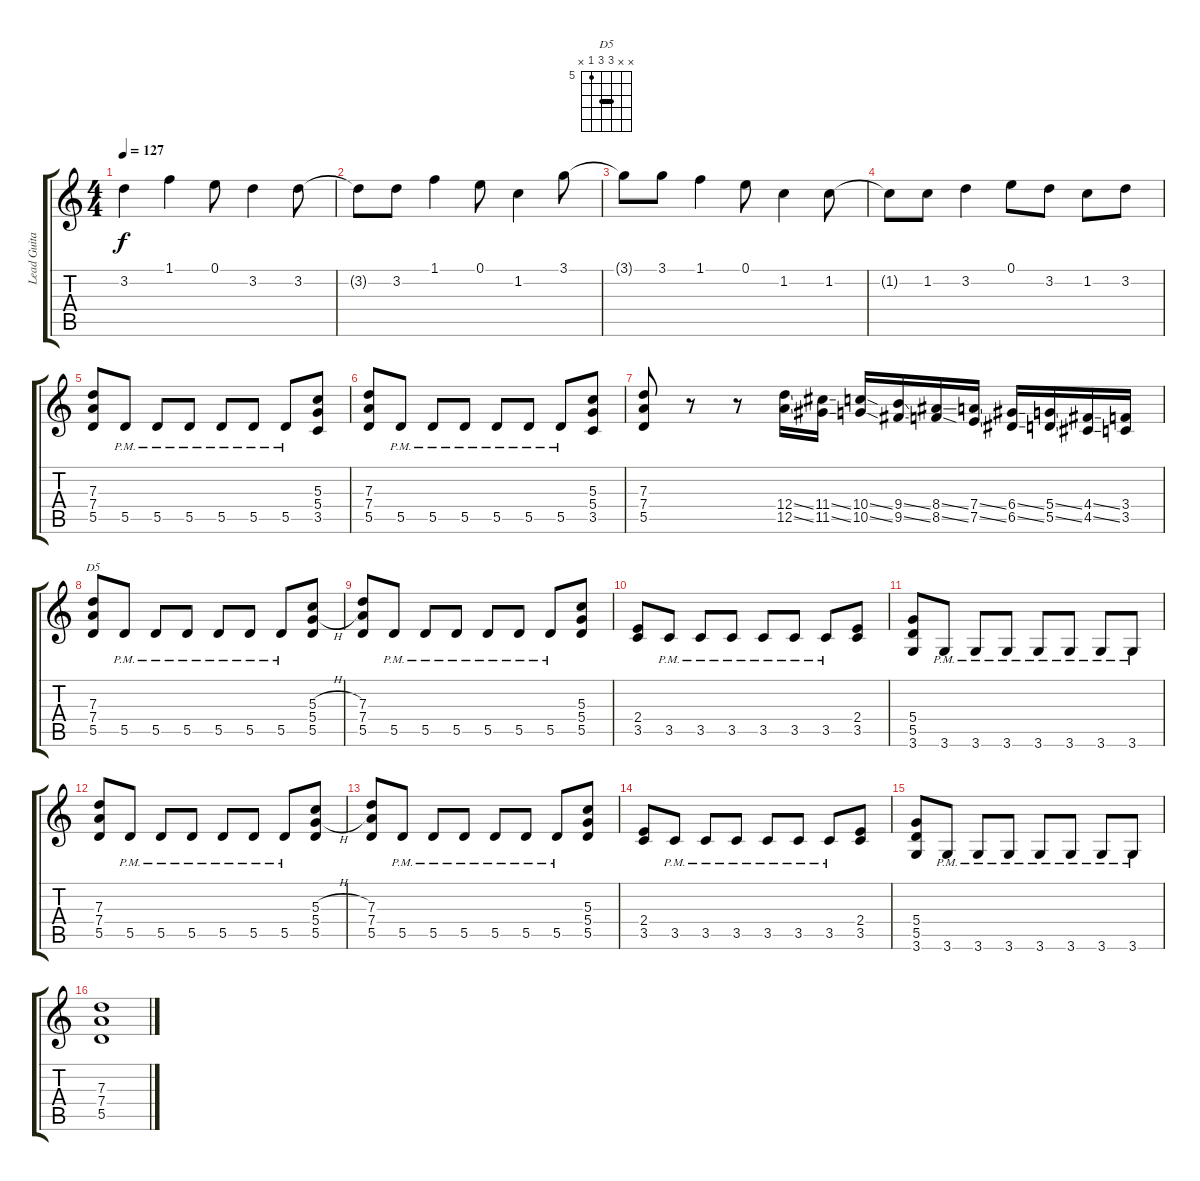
\track ("Lead Guitar" "Lead Guita") {instrument distortionguitar}
\staff {score tabs}
\tuning (E4 B3 G3 D3 A2 E2) {hide}
\chord ("D5" x x 7 7 5 x) {firstfret 5 barre 7}
\ts (4 4)
\tempo 127
\clef g2
\ks c
3.2.4{dy f} 1.1.4 0.1.8 3.2.4 3.2.8 |
3.2{t}.8 3.2.8 1.1.4 0.1.8 1.2.4 3.1.8 |
3.1{t}.8 3.1.8 1.1.4 0.1.8 1.2.4 1.2.8 |
1.2{t}.8 1.2.8 3.2.4 0.1.8 3.2.8 1.2.8 3.2.8 |
(7.3 7.4 5.5).8 5.5{pm}.8 5.5{pm}.8 5.5{pm}.8 5.5{pm}.8 5.5{pm}.8 5.5{pm}.8 (5.3 5.4 3.5).8 |
(7.3 7.4 5.5).8 5.5{pm}.8 5.5{pm}.8 5.5{pm}.8 5.5{pm}.8 5.5{pm}.8 5.5{pm}.8 (5.3 5.4 3.5).8 |
(7.3 7.4 5.5).8 r.8 r.8 (12.4{ss} 12.5{ss}).16 (11.4{ss} 11.5{ss}).16 (10.4{ss} 10.5{ss}).16 (9.4{ss} 9.5{ss}).16 (8.4{ss} 8.5{ss}).16 (7.4{ss} 7.5{ss}).16 (6.4{ss} 6.5{ss}).16 (5.4{ss} 5.5{ss}).16 (4.4{ss} 4.5{ss}).16 (3.4 3.5).16 |
(7.3 7.4 5.5).8{ch "D5"} 5.5{pm}.8 5.5{pm}.8 5.5{pm}.8 5.5{pm}.8 5.5{pm}.8 5.5{pm}.8 (5.3{h} 5.4{h} 5.5).8 |
(7.3 7.4 5.5).8 5.5{pm}.8 5.5{pm}.8 5.5{pm}.8 5.5{pm}.8 5.5{pm}.8 5.5{pm}.8 (5.3 5.4 5.5).8 |
(2.4 3.5).8 3.5{pm}.8 3.5{pm}.8 3.5{pm}.8 3.5{pm}.8 3.5{pm}.8 3.5{pm}.8 (2.4 3.5).8 |
(5.4 5.5 3.6).8 3.6{pm}.8 3.6{pm}.8 3.6{pm}.8 3.6{pm}.8 3.6{pm}.8 3.6{pm}.8 3.6{pm}.8 |
(7.3 7.4 5.5).8 5.5{pm}.8 5.5{pm}.8 5.5{pm}.8 5.5{pm}.8 5.5{pm}.8 5.5{pm}.8 (5.3{h} 5.4{h} 5.5).8 |
(7.3 7.4 5.5).8 5.5{pm}.8 5.5{pm}.8 5.5{pm}.8 5.5{pm}.8 5.5{pm}.8 5.5{pm}.8 (5.3 5.4 5.5).8 |
(2.4 3.5).8 3.5{pm}.8 3.5{pm}.8 3.5{pm}.8 3.5{pm}.8 3.5{pm}.8 3.5{pm}.8 (2.4 3.5).8 |
(5.4 5.5 3.6).8 3.6{pm}.8 3.6{pm}.8 3.6{pm}.8 3.6{pm}.8 3.6{pm}.8 3.6{pm}.8 3.6{pm}.8 |
(7.3 7.4 5.5).1
